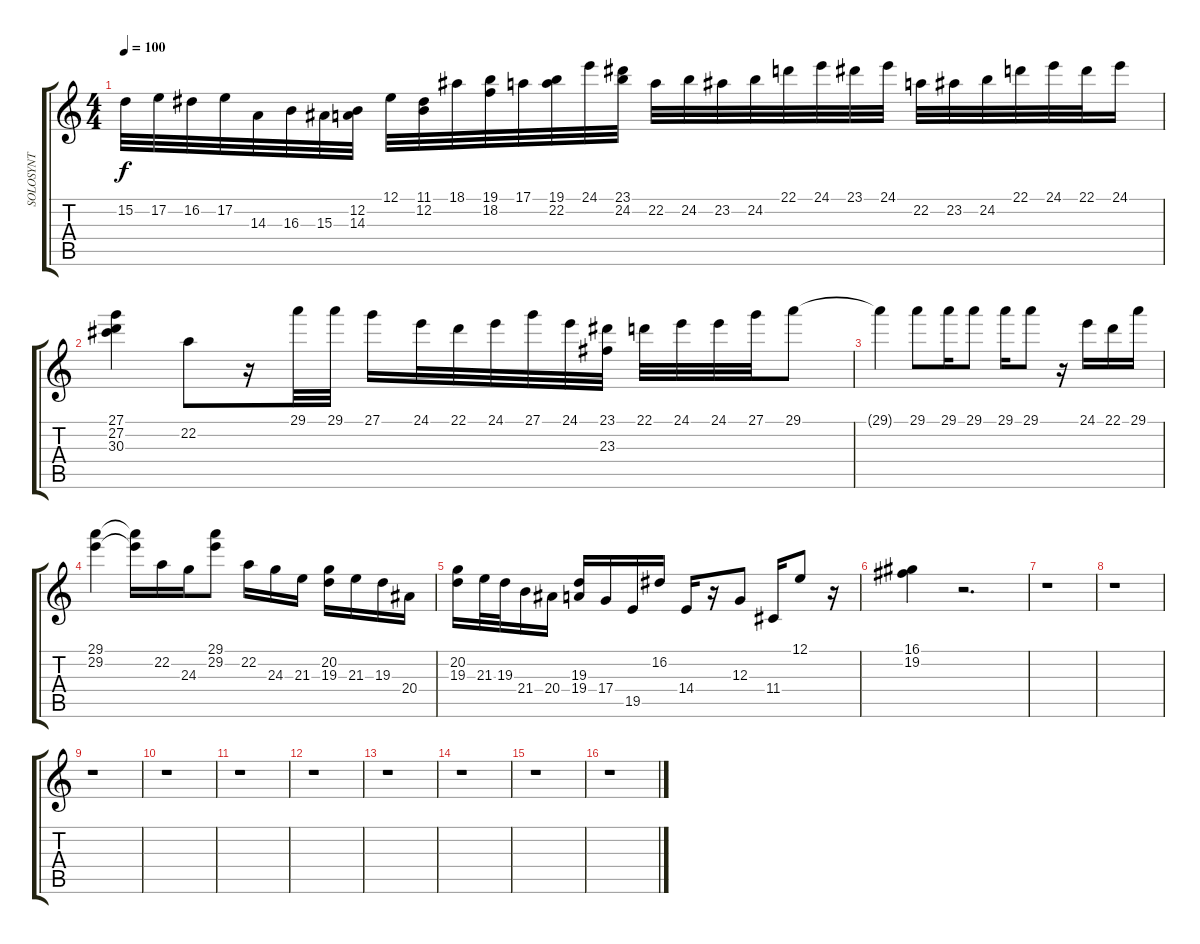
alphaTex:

\track ("SOLOSYNT" "SOLOSYNT") {instrument lead1square}
\staff {score tabs}
\tuning (E4 B3 G3 D3 A2 E2) {hide}
\ts (4 4)
\tempo 100
\clef g2
\ks c
15.2.32{dy f} 17.2.32 16.2.32 17.2.32 14.3.32 16.3.32 15.3.32 (12.2 14.3).32 12.1.32 (11.1 12.2).32 18.1.32 (19.1 18.2).32 17.1.32 (19.1 22.2).32 24.1.32 (23.1 24.2).32 22.2.32 24.2.32 23.2.32 24.2.32 22.1.32 24.1.32 23.1.32 24.1.32 22.2.32 23.2.32 24.2.32 22.1.32 24.1.32 22.1.32 24.1.16 |
(27.1 27.2 30.3).4 22.2.8 r.16 29.1.32 29.1.32 27.1.16 24.1.32 22.1.32 24.1.32 27.1.32 24.1.32 (23.1 23.3).32 22.1.32 24.1.32 24.1.32 27.1.32 29.1.8 |
29.1{t}.4 29.1.8 29.1.16 29.1.8 29.1.16 29.1.8 r.16 24.1.16 22.1.16 29.1.16 |
(29.1 29.2).4 (29.1{t} 29.2{t}).16 22.2.16 24.3.16 (29.1 29.2).8 22.2.16 24.3.16 21.3.16 (20.2 19.3).16 21.3.16 19.3.16 20.4.16 |
(20.2 19.3).16 21.3.32 19.3.32 21.4.16 20.4.16 (19.3 19.4).16 17.4.16 19.5.16 16.2.16 14.4.16 r.16 12.3.8 11.4.16 12.1.8 r.16 |
(16.1 19.2).4 r.2{d} |
r.1 |
r.1 |
r.1 |
r.1 |
r.1 |
r.1 |
r.1 |
r.1 |
r.1 |
r.1
